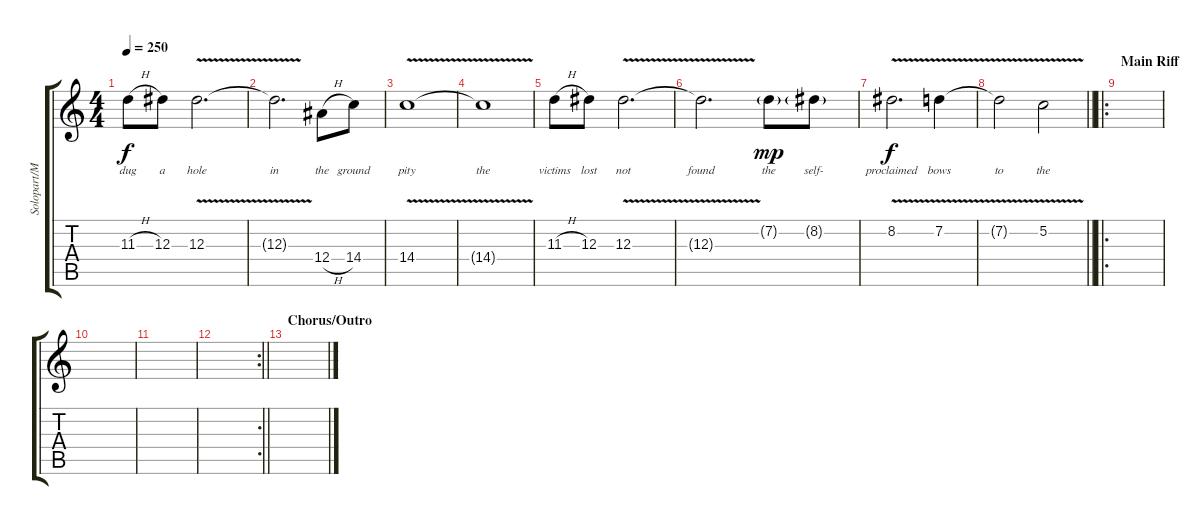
\track ("Solopart/Melodics" "Solopart/M") {instrument distortionguitar}
\staff {score tabs}
\tuning (C4 G3 Eb3 Bb2 F2 C2) {hide}
\ts (4 4)
\tempo 250
\clef g2
\ks c
11.3{h}.8{lyrics (0 "dug") lyrics (1 "") lyrics (2 "") lyrics (3 "") lyrics (4 "") dy f} 12.3.8{lyrics (0 "a") lyrics (1 "") lyrics (2 "") lyrics (3 "") lyrics (4 "")} 12.3{v}.2{d lyrics (0 "hole") lyrics (1 "") lyrics (2 "") lyrics (3 "") lyrics (4 "")} |
12.3{t}.2{d lyrics (0 "in") lyrics (1 "") lyrics (2 "") lyrics (3 "") lyrics (4 "")} 12.4{h}.8{lyrics (0 "the") lyrics (1 "") lyrics (2 "") lyrics (3 "") lyrics (4 "")} 14.4.8{lyrics (0 "ground") lyrics (1 "") lyrics (2 "") lyrics (3 "") lyrics (4 "")} |
14.4{v}.1{lyrics (0 "pity") lyrics (1 "") lyrics (2 "") lyrics (3 "") lyrics (4 "")} |
14.4{t}.1{lyrics (0 "the") lyrics (1 "") lyrics (2 "") lyrics (3 "") lyrics (4 "")} |
11.3{h}.8{lyrics (0 "victims") lyrics (1 "") lyrics (2 "") lyrics (3 "") lyrics (4 "")} 12.3.8{lyrics (0 "lost") lyrics (1 "") lyrics (2 "") lyrics (3 "") lyrics (4 "")} 12.3{v}.2{d lyrics (0 "not") lyrics (1 "") lyrics (2 "") lyrics (3 "") lyrics (4 "")} |
12.3{t}.2{d lyrics (0 "found") lyrics (1 "") lyrics (2 "") lyrics (3 "") lyrics (4 "")} 7.2{g}.8{lyrics (0 "the") lyrics (1 "") lyrics (2 "") lyrics (3 "") lyrics (4 "") dy mp} 8.2{g}.8{lyrics (0 "self-") lyrics (1 "") lyrics (2 "") lyrics (3 "") lyrics (4 "")} |
8.2{v}.2{d lyrics (0 "proclaimed") lyrics (1 "") lyrics (2 "") lyrics (3 "") lyrics (4 "") dy f} 7.2{v}.4{lyrics (0 "bows") lyrics (1 "") lyrics (2 "") lyrics (3 "") lyrics (4 "")} |
\barLineRight lightlight
7.2{t}.2{lyrics (0 "to") lyrics (1 "") lyrics (2 "") lyrics (3 "") lyrics (4 "")} 5.2{v}.2{lyrics (0 "the") lyrics (1 "") lyrics (2 "") lyrics (3 "") lyrics (4 "")} |
\ro
\section ("" "Main Riff")
|
|
|
\rc 2
\barLineRight lightlight
|
\section ("" "Chorus/Outro")
